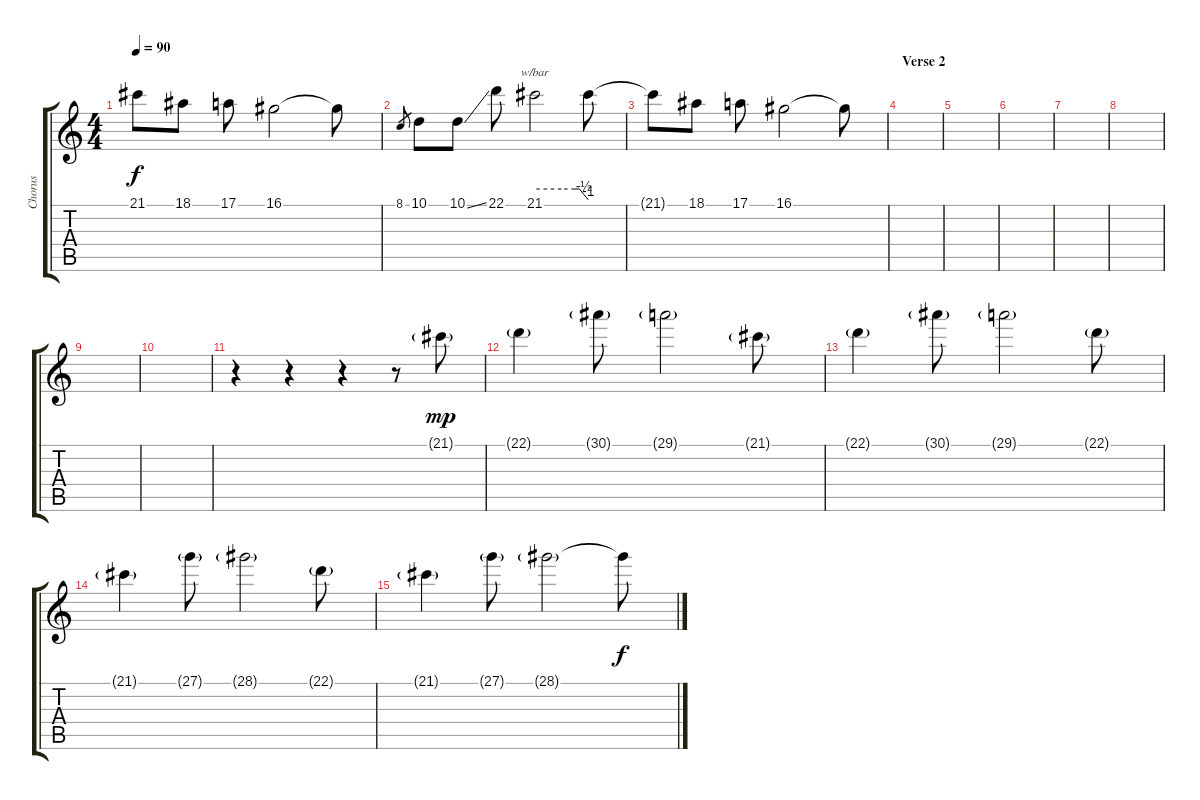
\track ("Chorus" "Chorus") {instrument lead2sawtooth}
\staff {score tabs}
\tuning (E4 B3 G3 D3 A2 E2) {hide}
\ts (4 4)
\tempo 90
\clef g2
\ks c
21.1{t}.8{dy f} 18.1.8 17.1.8 16.1.2 16.1{t}.8 |
8.1.8{gr} 10.1.8 10.1{ss}.8 22.1.8 21.1.2{tbe (custom default 0 0 30 0 45 0 50 0 55 -2 60 -4)} 21.1{t}.8 |
21.1{t}.8 18.1.8 17.1.8 16.1.2 16.1{t}.8 |
\section ("" "Verse 2")
|
|
|
|
|
|
|
r.4 r.4 r.4 r.8 21.1{g}.8{dy mp} |
22.1{g}.4 30.1{g}.8 29.1{g}.2 21.1{g}.8 |
22.1{g}.4 30.1{g}.8 29.1{g}.2 22.1{g}.8 |
21.1{g}.4 27.1{g}.8 28.1{g}.2 22.1{g}.8 |
21.1{g}.4 27.1{g}.8 28.1{g}.2 28.1{t}.8{dy f}
